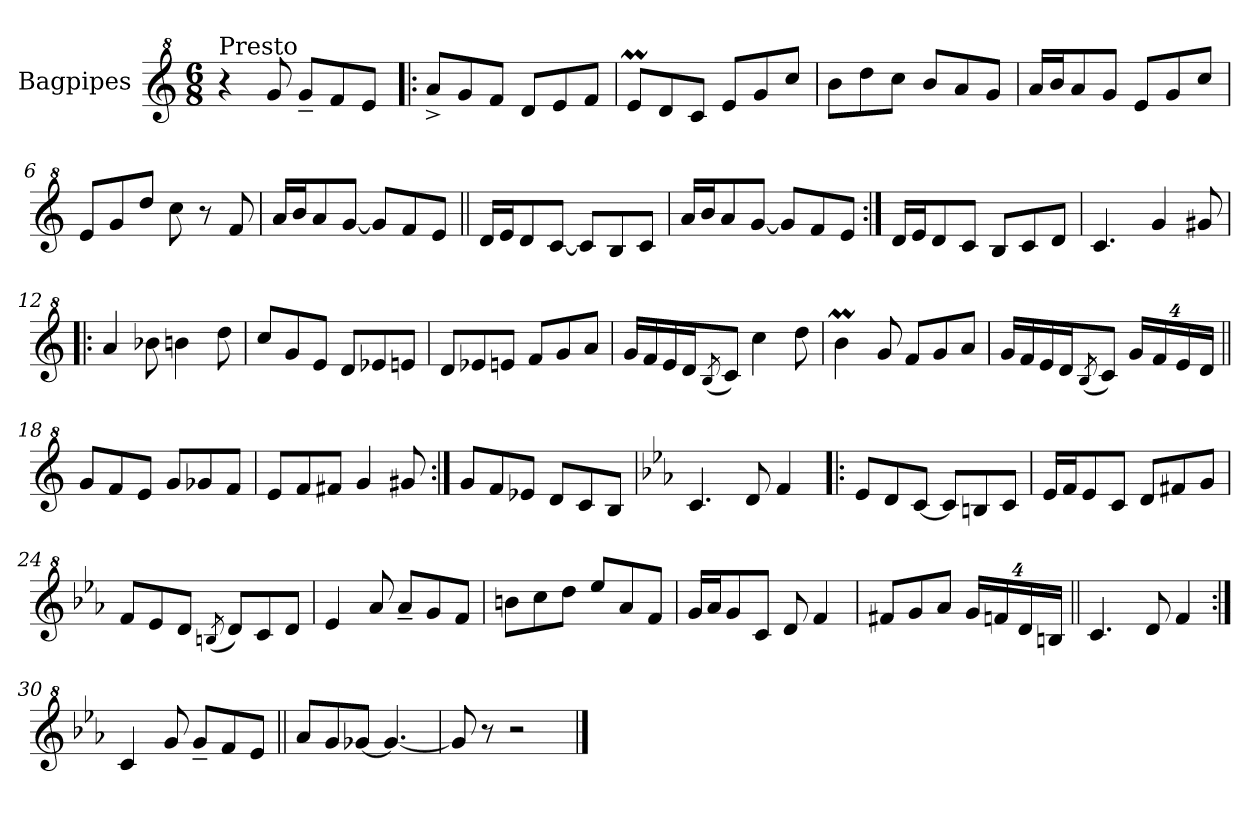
**kern
*part1
*staff1
*I"Bagpipes
*I'Bag
*clefG^2
*k[]
*C:
*M6/8
=1
!LO:TX:a:t=Presto
4r
8gg/
8gg~/L
8ff/
8ee/J
=2!|:
8aa^/L
8gg/
8ff/J
8dd/L
8ee/
8ff/J
=3
8eem/L
8dd/
8cc/J
8ee/L
8gg/
8ccc/J
=4
8bb\L
8ddd\
8ccc\J
8bb/L
8aa/
8gg/J
=5
16aa/LL
16bb/J
8aa/
8gg/J
8ee/L
8gg/
8ccc/J
=6
8ee/L
8gg/
8ddd/J
8ccc\
8r
8ff/
!!LO:LB:g=z
=7
16aa/LL
16bb/J
8aa/
[8gg/J
8gg/L]
8ff/
8ee/J
=8||
16dd/LL
16ee/J
8dd/
[8cc/J
8cc/L]
8b/
8cc/J
=9
16aa/LL
16bb/J
8aa/
[8gg/J
8gg/L]
8ff/
8ee/J
=10:|!
16dd/LL
16ee/J
8dd/
8cc/J
8b/L
8cc/
8dd/J
=11
4.cc/
4gg/
8gg#X/
=12!|:
4aa/
8bb-X\
4bbn\
8ddd\
!!LO:LB:g=z
=13
8ccc/L
8gg/
8ee/J
8dd/L
8ee-X/
8een/J
=14
8dd/L
8ee-X/
8een/J
8ff/L
8gg/
8aa/J
=15
16gg/LL
16ff/
16ee/
16dd/J
(8qb/
8cc/J)
4ccc\
8ddd\
=16
4bbm\
8gg/
8ff/L
8gg/
8aa/J
=17
16gg/LL
16ff/
16ee/
16dd/J
(8qb/
8cc/J)
*Xbrackettup
32%3gg/L
32%3ff/
32%3ee/
32%3dd/J
!!LO:LB:g=z
=18||
8gg/L
8ff/
8ee/J
8gg/L
8gg-X/
8ff/J
=19
8ee/L
8ff/
8ff#X/J
4gg/
8gg#X/
=20:|!
8gg/L
8ff/
8ee-X/J
8dd/L
8cc/
8b/J
=21
*k[b-e-a-]
*E-:
4.cc/
8dd/
4ff/
=22!|:
8ee-/L
8dd/
[8cc/J
8cc/L]
8bn/
8cc/J
!!LO:LB:g=z
=23
16ee-/LL
16ff/J
8ee-/
8cc/J
8dd/L
8ff#X/
8gg/J
=24
8ff/L
8ee-/
8dd/J
(8qbn/
8dd/L)
8cc/
8dd/J
=25
4ee-/
8aa-/
8aa-~/L
8gg/
8ff/J
=26
8bbn\L
8ccc\
8ddd\J
8eee-/L
8aa-/
8ff/J
=27
16gg/LL
16aa-/J
8gg/
8cc/J
8dd/
4ff/
!!LO:LB:g=z
=28
8ff#X/L
8gg/
8aa-/J
32%3gg/L
32%3ffn/
32%3dd/
32%3bn/J
=29||
4.cc/
8dd/
4ff/
=30:|!
4cc/
8gg/
8gg~/L
8ff/
8ee-/J
=31||
8aa-/L
8gg/
[8gg-X/J
4.gg-/_
=32
8gg-/]
8r
2r
==
*-
